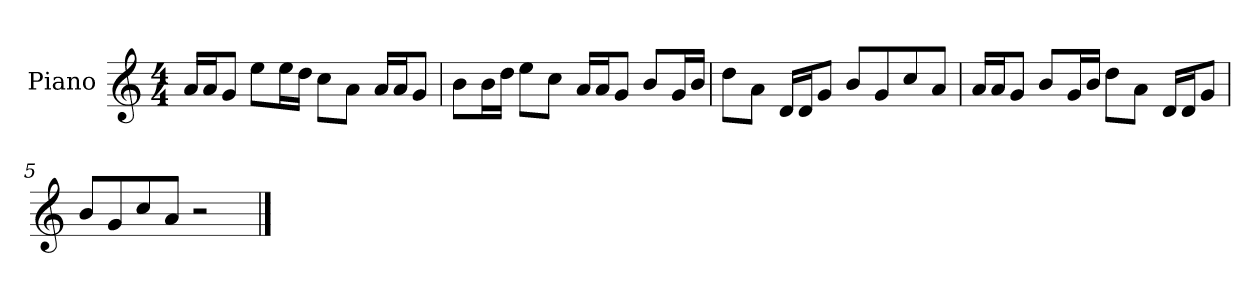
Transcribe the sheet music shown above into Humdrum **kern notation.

**kern
*part1
*staff1
*I"Piano
*I'P-no
*clefG2
*k[]
*M4/4
*MM90
=1
16a/LL
16a/J
8g/J
8ee\L
16ee\L
16dd\JJ
8cc\L
8a\J
16a/LL
16a/J
8g/J
=2
8b\L
16b\L
16dd\JJ
8ee\L
8cc\J
16a/LL
16a/J
8g/J
8b/L
16g/L
16b/JJ
=3
8dd\L
8a\J
16d/LL
16d/J
8g/J
8b/L
8g/
8cc/
8a/J
=4
16a/LL
16a/J
8g/J
8b/L
16g/L
16b/JJ
8dd\L
8a\J
16d/LL
16d/J
8g/J
!!LO:LB:g=z
=5
8b/L
8g/
8cc/
8a/J
2r
==
*-
